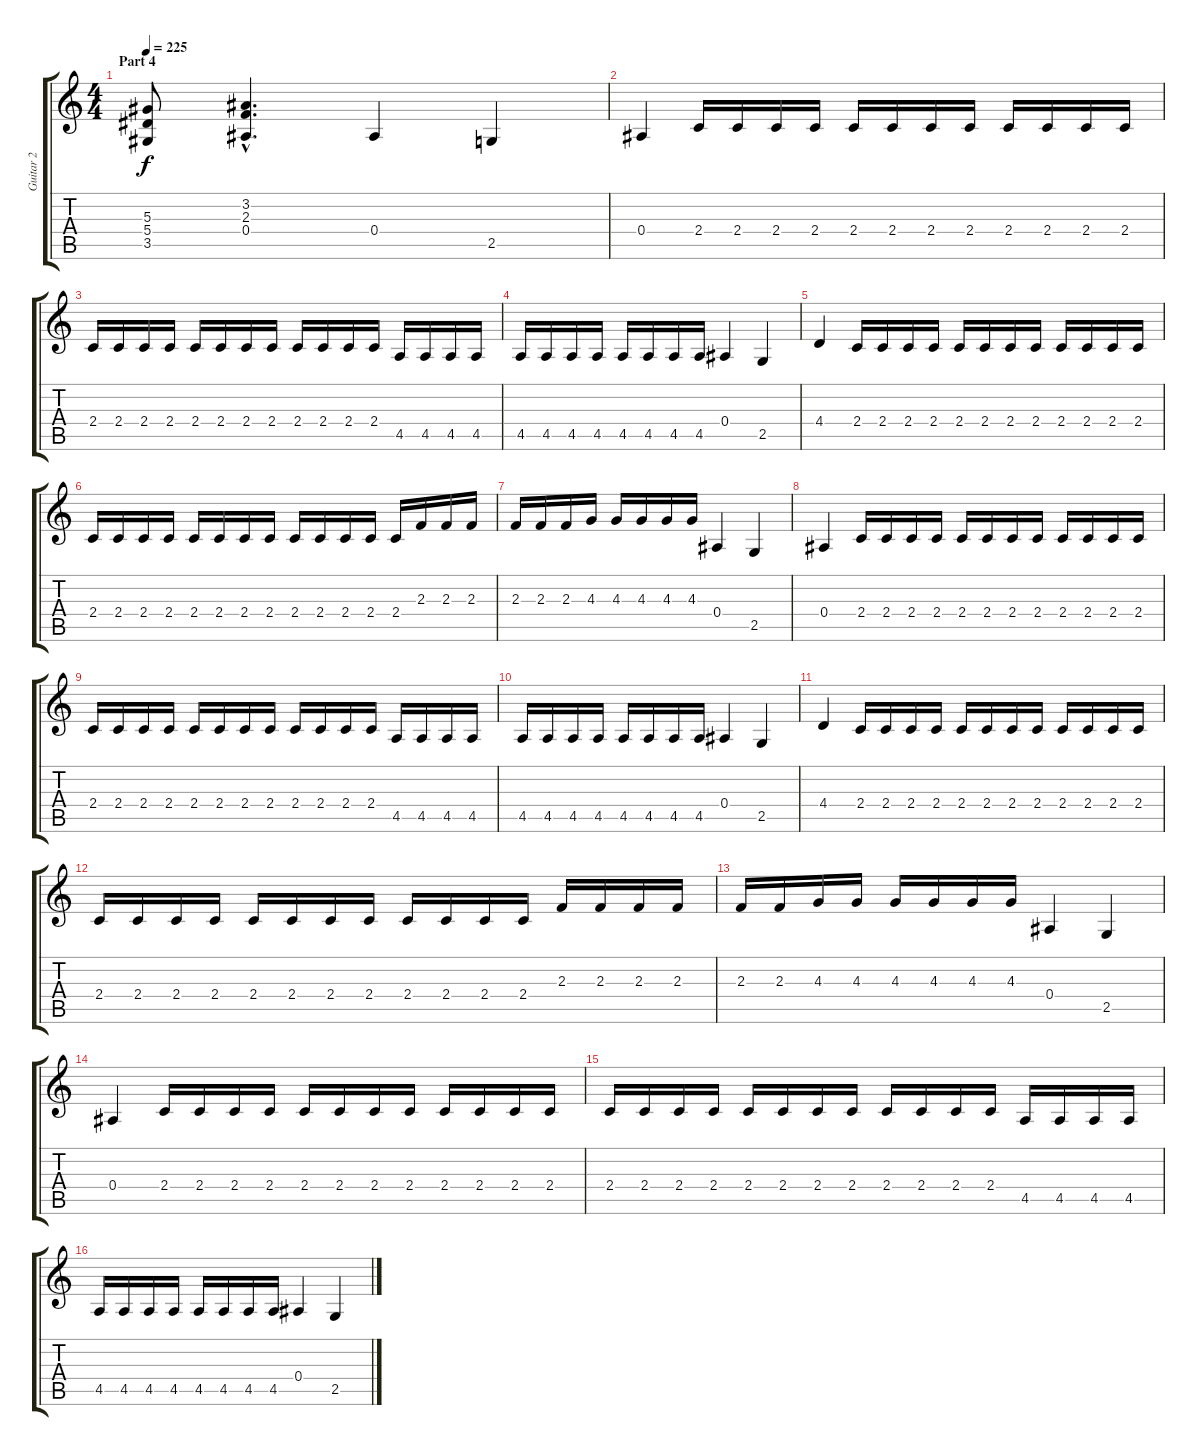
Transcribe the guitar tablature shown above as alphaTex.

\track ("Guitar 2" "Guitar 2") {instrument distortionguitar}
\staff {score tabs}
\tuning (C4 G3 Eb3 Bb2 F2 C2) {hide}
\ts (4 4)
\section ("" "Part 4")
\tempo 225
\clef g2
\ks c
(5.3{t} 5.4{t} 3.5{t}).8{dy f} (3.2{hac} 2.3{hac} 0.4{hac}).4{d} 0.4.4 2.5.4 |
0.4.4 2.4.16 2.4.16 2.4.16 2.4.16 2.4.16 2.4.16 2.4.16 2.4.16 2.4.16 2.4.16 2.4.16 2.4.16 |
2.4.16 2.4.16 2.4.16 2.4.16 2.4.16 2.4.16 2.4.16 2.4.16 2.4.16 2.4.16 2.4.16 2.4.16 4.5.16 4.5.16 4.5.16 4.5.16 |
4.5.16 4.5.16 4.5.16 4.5.16 4.5.16 4.5.16 4.5.16 4.5.16 0.4.4 2.5.4 |
4.4.4 2.4.16 2.4.16 2.4.16 2.4.16 2.4.16 2.4.16 2.4.16 2.4.16 2.4.16 2.4.16 2.4.16 2.4.16 |
2.4.16 2.4.16 2.4.16 2.4.16 2.4.16 2.4.16 2.4.16 2.4.16 2.4.16 2.4.16 2.4.16 2.4.16 2.4.16 2.3.16 2.3.16 2.3.16 |
2.3.16 2.3.16 2.3.16 4.3.16 4.3.16 4.3.16 4.3.16 4.3.16 0.4.4 2.5.4 |
0.4.4 2.4.16 2.4.16 2.4.16 2.4.16 2.4.16 2.4.16 2.4.16 2.4.16 2.4.16 2.4.16 2.4.16 2.4.16 |
2.4.16 2.4.16 2.4.16 2.4.16 2.4.16 2.4.16 2.4.16 2.4.16 2.4.16 2.4.16 2.4.16 2.4.16 4.5.16 4.5.16 4.5.16 4.5.16 |
4.5.16 4.5.16 4.5.16 4.5.16 4.5.16 4.5.16 4.5.16 4.5.16 0.4.4 2.5.4 |
4.4.4 2.4.16 2.4.16 2.4.16 2.4.16 2.4.16 2.4.16 2.4.16 2.4.16 2.4.16 2.4.16 2.4.16 2.4.16 |
2.4.16 2.4.16 2.4.16 2.4.16 2.4.16 2.4.16 2.4.16 2.4.16 2.4.16 2.4.16 2.4.16 2.4.16 2.3.16 2.3.16 2.3.16 2.3.16 |
2.3.16 2.3.16 4.3.16 4.3.16 4.3.16 4.3.16 4.3.16 4.3.16 0.4.4 2.5.4 |
0.4.4 2.4.16 2.4.16 2.4.16 2.4.16 2.4.16 2.4.16 2.4.16 2.4.16 2.4.16 2.4.16 2.4.16 2.4.16 |
2.4.16 2.4.16 2.4.16 2.4.16 2.4.16 2.4.16 2.4.16 2.4.16 2.4.16 2.4.16 2.4.16 2.4.16 4.5.16 4.5.16 4.5.16 4.5.16 |
4.5.16 4.5.16 4.5.16 4.5.16 4.5.16 4.5.16 4.5.16 4.5.16 0.4.4 2.5.4
